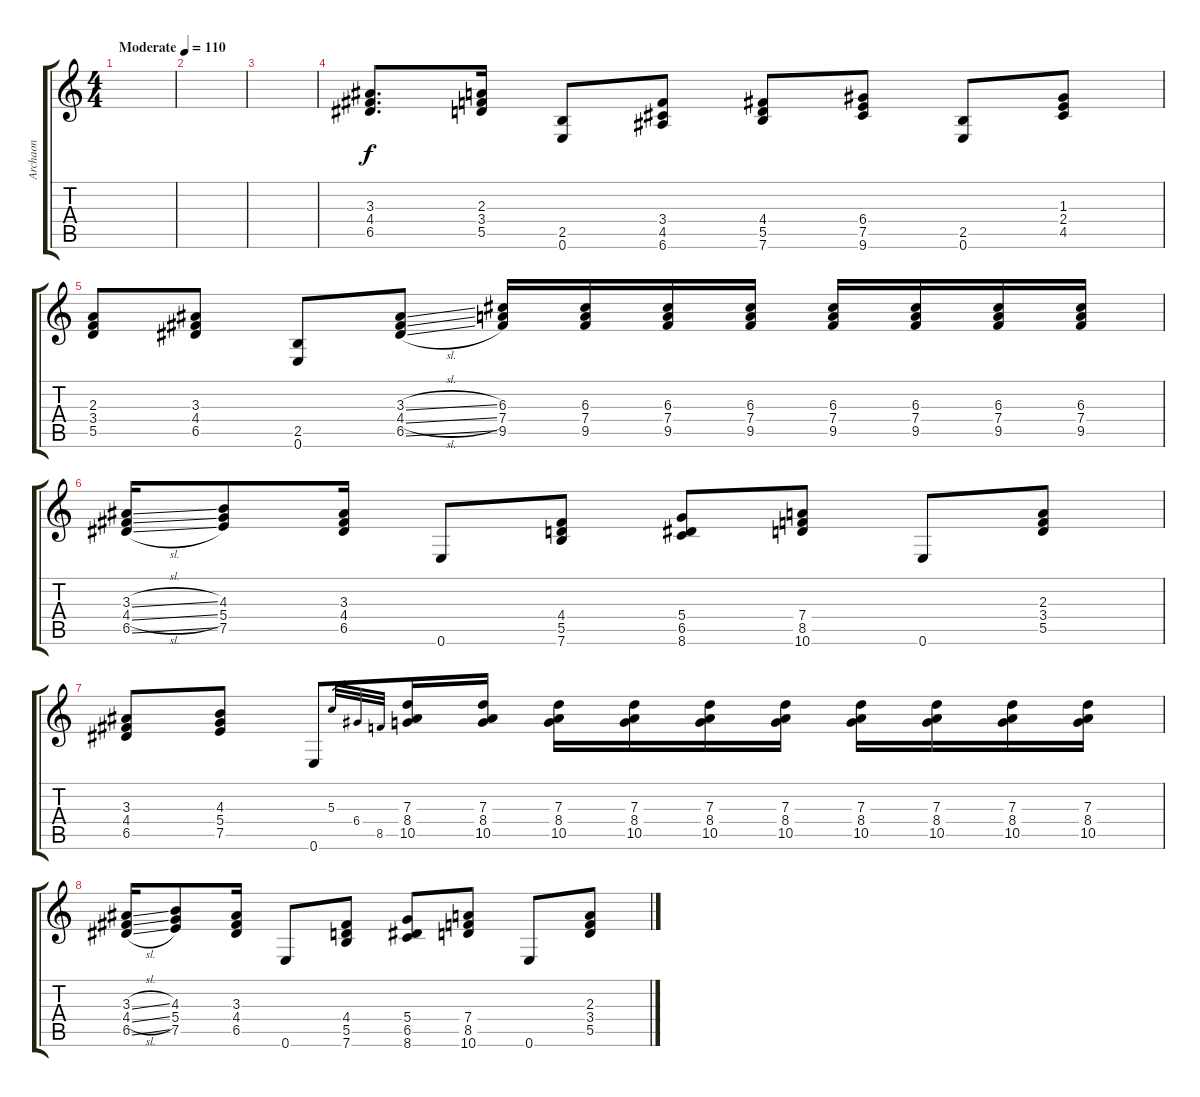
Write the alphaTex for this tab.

\track ("Archaon" "Archaon") {instrument distortionguitar}
\staff {score tabs}
\tuning (E4 B3 G3 D3 A2 E2) {hide}
\ts (4 4)
\tempo (110 "Moderate")
\clef g2
\ks c
|
|
|
(3.3 4.4 6.5).8{d} (2.3 3.4 5.5).16 (2.5 0.6).8 (3.4 4.5 6.6).8 (4.4 5.5 7.6).8 (6.4 7.5 9.6).8 (2.5 0.6).8 (1.3 2.4 4.5).8 |
(2.3 3.4 5.5).8 (3.3 4.4 6.5).8 (2.5 0.6).8 (3.3{sl} 4.4{sl} 6.5{sl}).8 (6.3 7.4 9.5).16 (6.3 7.4 9.5).16 (6.3 7.4 9.5).16 (6.3 7.4 9.5).16 (6.3 7.4 9.5).16 (6.3 7.4 9.5).16 (6.3 7.4 9.5).16 (6.3 7.4 9.5).16 |
(3.3{sl} 4.4{sl} 6.5{sl}).16 (4.3 5.4 7.5).8 (3.3 4.4 6.5).16 0.6.8 (4.4 5.5 7.6).8 (5.4 6.5 8.6).8 (7.4 8.5 10.6).8 0.6.8 (2.3 3.4 5.5).8 |
(3.3 4.4 6.5).8 (4.3 5.4 7.5).8 0.6.8 5.3.32{gr} 6.4.32{gr} 8.5.32{gr} (7.3 8.4 10.5).16 (7.3 8.4 10.5).16 (7.3 8.4 10.5).16 (7.3 8.4 10.5).16 (7.3 8.4 10.5).16 (7.3 8.4 10.5).16 (7.3 8.4 10.5).16 (7.3 8.4 10.5).16 (7.3 8.4 10.5).16 (7.3 8.4 10.5).16 |
(3.3{sl} 4.4{sl} 6.5{sl}).16 (4.3 5.4 7.5).8 (3.3 4.4 6.5).16 0.6.8 (4.4 5.5 7.6).8 (5.4 6.5 8.6).8 (7.4 8.5 10.6).8 0.6.8 (2.3 3.4 5.5).8
